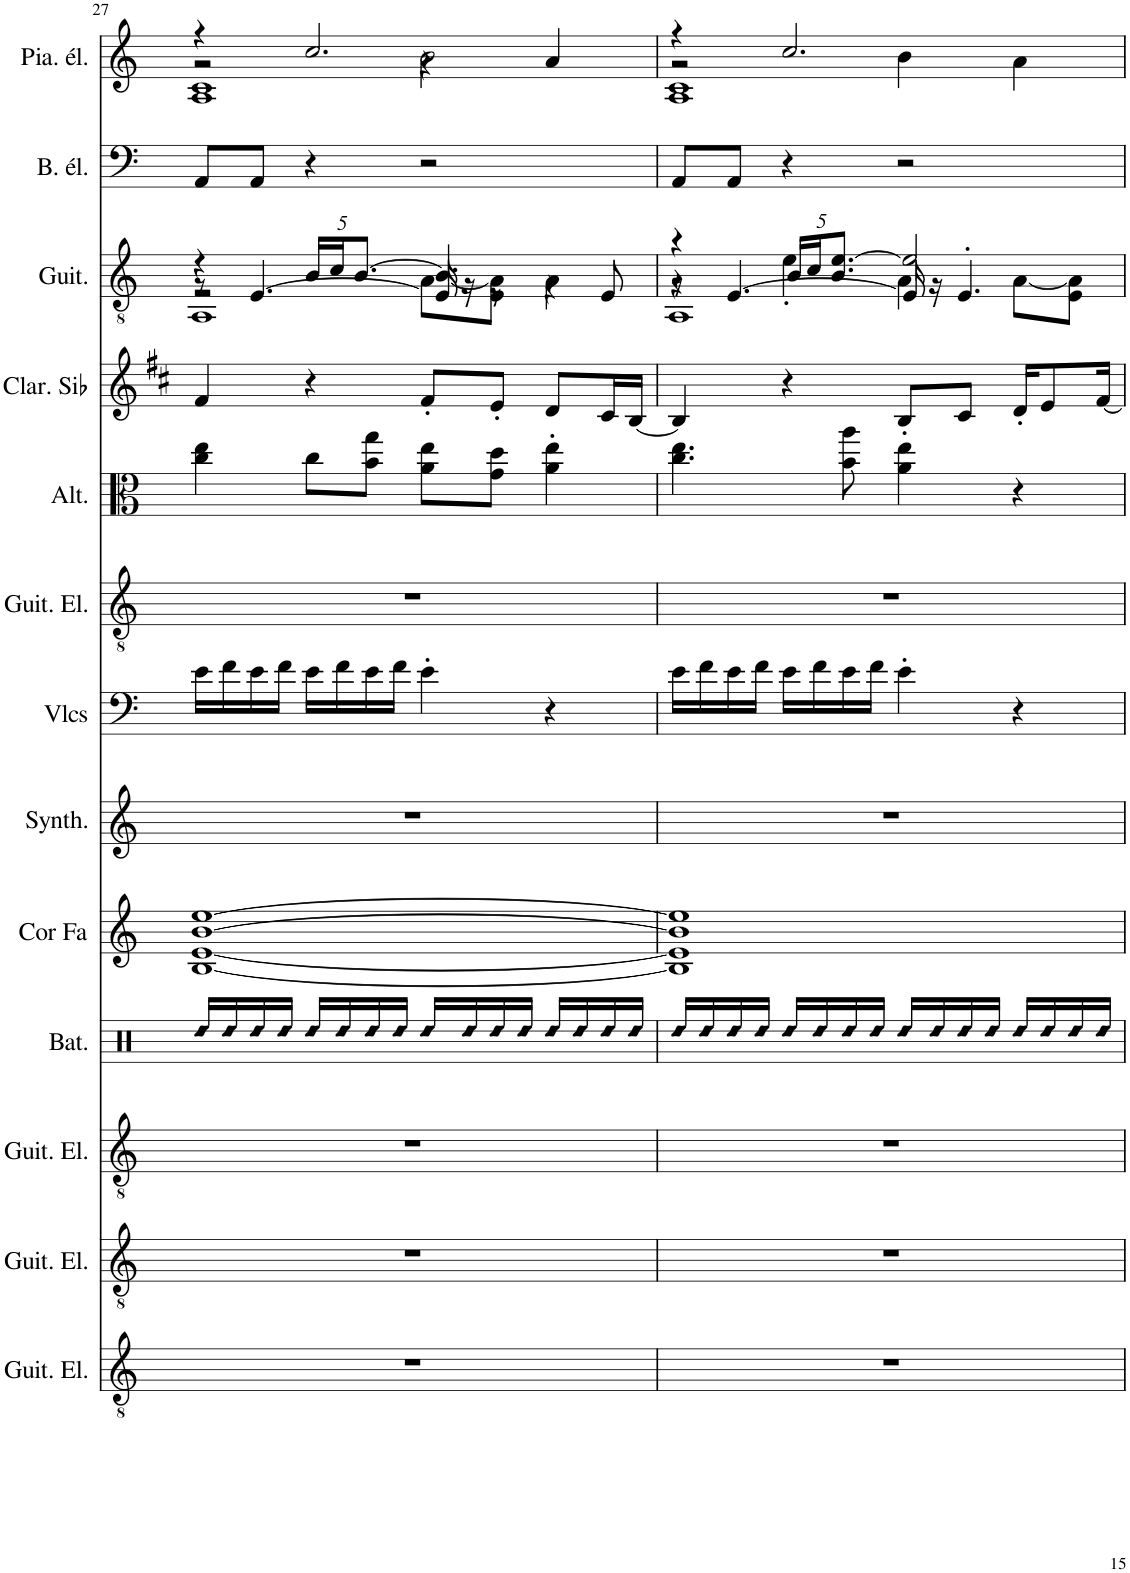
**kern	**kern	**kern	**kern	**kern	**kern	**kern	**kern	**kern	**kern	**kern	**kern	**kern
*part13	*part12	*part11	*part10	*part9	*part8	*part7	*part6	*part5	*part4	*part3	*part2	*part1
*staff13	*staff12	*staff11	*staff10	*staff9	*staff8	*staff7	*staff6	*staff5	*staff4	*staff3	*staff2	*staff1
*I"Guitare électrique, Distortion Guitar	*I"Guitare électrique, Electric Guitar (clean)	*I"Guitare électrique, Distortion Guitar	*I"Batterie, Drums	*I"Cor en Fa, French Horn	*I"Synthétiseur d'instruments à cordes, Synth Strings 2	*I"Violoncelles, String Ensemble 1	*I"Guitare électrique, Overdriven Guitar	*I"Altos, String Ensemble 1	*I"Clarinette en Sib	*I"Guitare acoustique, Acoustic Guitar (steel)	*I"Basse électrique, Electric Bass (finger)	*I"Piano électrique, Electric Piano 1
*I'Guit. El.	*I'Guit. El.	*I'Guit. El.	*I'Bat.	*I'Cor Fa	*I'Synth.	*I'Vlcs	*I'Guit. El.	*I'Alt.	*I'Clar. Sib	*I'Guit.	*I'B. él.	*I'Pia. él.
!!LO:PB:g=z
*clefGv2	*clefGv2	*clefGv2	*clefX	*clefG2	*clefG2	*clefF4	*clefGv2	*clefC3	*clefG2	*clefGv2	*clefF4	*clefG2
*	*	*	*	*Trd4c7	*	*	*	*	*Trd1c2	*	*Trd7c12	*
*k[]	*k[]	*k[]	*k[]	*k[]	*k[]	*k[]	*k[]	*k[]	*k[f#c#]	*k[]	*k[]	*k[]
*M4/4	*M4/4	*M4/4	*M4/4	*M4/4	*M4/4	*M4/4	*M4/4	*M4/4	*M4/4	*M4/4	*M4/4	*M4/4
=27	=27	=27	=27	=27	=27	=27	=27	=27	=27	=27	=27	=27
!	!	!	!LO:N:head=diamond	!	!	!	!	!	!	!	!	!
*	*	*	*	*	*	*	*	*	*	*^	*	*^
*	*	*	*	*	*	*	*	*	*	*	*^	*	*	*^
*	*	*	*	*	*	*	*	*	*	*	*	*^	*	*	*	*^
1r	1r	1r	16Rdd/LL	[1B [1e [1b [1ee	1r	16e\LL	1r	4cc\ 4ee\	4f#/	4r	2r	8r	1AA	8AA/L	4r	2r	2r	1A 1c
!	!	!	!LO:N:head=diamond	!	!	!	!	!	!	!	!	!	!	!	!	!	!	!
.	.	.	16Rdd/	.	.	16f\	.	.	.	.	.	.	.	.	.	.	.	.
!	!	!	!LO:N:head=diamond	!	!	!	!	!	!	!	!	!	!	!	!	!	!	!
.	.	.	16Rdd/	.	.	16e\	.	.	.	.	.	[4.E/	.	8AA/J	.	.	.	.
!	!	!	!LO:N:head=diamond	!	!	!	!	!	!	!	!	!	!	!	!	!	!	!
.	.	.	16Rdd/JJ	.	.	16f\JJ	.	.	.	.	.	.	.	.	.	.	.	.
!	!	!	!LO:N:head=diamond	!	!	!	!	!	!	!	!	!	!	!	!	!	!	!
*	*	*	*	*	*	*	*	*	*	*Xbrackettup	*	*	*	*	*	*	*	*
.	.	.	16Rdd/LL	.	.	16e\LL	.	8cc\L	4r	20B/LL	.	.	.	4r	2.cc/	.	.	.
.	.	.	.	.	.	.	.	.	.	20c/J	.	.	.	.	.	.	.	.
!	!	!	!LO:N:head=diamond	!	!	!	!	!	!	!	!	!	!	!	!	!	!	!
.	.	.	16Rdd/	.	.	16f\	.	.	.	.	.	.	.	.	.	.	.	.
.	.	.	.	.	.	.	.	.	.	[10.B/J	.	.	.	.	.	.	.	.
!	!	!	!LO:N:head=diamond	!	!	!	!	!	!	!	!	!	!	!	!	!	!	!
.	.	.	16Rdd/	.	.	16e\	.	8b\ 8gg\J	.	.	.	.	.	.	.	.	.	.
!	!	!	!LO:N:head=diamond	!	!	!	!	!	!	!	!	!	!	!	!	!	!	!
.	.	.	16Rdd/JJ	.	.	16f\JJ	.	.	.	.	.	.	.	.	.	.	.	.
!	!	!	!LO:N:head=diamond	!	!	!	!	!	!	!	!	!	!	!	!	!	!	!
.	.	.	16Rdd/LL	.	.	4e'\	.	8a\ 8ee\L	8f#'/L	4.B/]	[8A\L	16E/]	.	2r	.	2b\	4r	.
!	!	!	!LO:N:head=diamond	!	!	!	!	!	!	!	!	!	!	!	!	!	!	!
.	.	.	16Rdd/	.	.	.	.	.	.	.	.	16r	.	.	.	.	.	.
!	!	!	!LO:N:head=diamond	!	!	!	!	!	!	!	!	!	!	!	!	!	!	!
.	.	.	16Rdd/	.	.	.	.	8g\ 8dd\J	8e'/J	.	8E\ 8A\]J	8r	.	.	.	.	.	.
!	!	!	!LO:N:head=diamond	!	!	!	!	!	!	!	!	!	!	!	!	!	!	!
.	.	.	16Rdd/JJ	.	.	.	.	.	.	.	.	.	.	.	.	.	.	.
!	!	!	!LO:N:head=diamond	!	!	!	!	!	!	!	!	!	!	!	!	!	!	!
.	.	.	16Rdd/LL	.	.	4r	.	4a\' 4ee\'	8d/L	.	4A\	4r	.	.	.	.	4a/	.
!	!	!	!LO:N:head=diamond	!	!	!	!	!	!	!	!	!	!	!	!	!	!	!
.	.	.	16Rdd/	.	.	.	.	.	.	.	.	.	.	.	.	.	.	.
!	!	!	!LO:N:head=diamond	!	!	!	!	!	!	!	!	!	!	!	!	!	!	!
.	.	.	16Rdd/	.	.	.	.	.	16c#/L	8E/	.	.	.	.	.	.	.	.
!	!	!	!LO:N:head=diamond	!	!	!	!	!	!	!	!	!	!	!	!	!	!	!
.	.	.	16Rdd/JJ	.	.	.	.	.	[16B/JJ	.	.	.	.	.	.	.	.	.
*	*	*	*	*	*	*	*	*	*	*	*	*	*	*	*v	*v	*v	*v
=28	=28	=28	=28	=28	=28	=28	=28	=28	=28	=28	=28	=28	=28	=28	=28
!	!	!	!LO:N:head=diamond	!	!	!	!	!	!	!	!	!	!	!	!
*	*	*	*	*	*	*	*	*	*	*	*	*	*	*	*^
*	*	*	*	*	*	*	*	*	*	*	*	*	*	*	*	*^
1r	1r	1r	16Rdd/LL	1B] 1e] 1b] 1ee]	1r	16e\LL	1r	4.cc\ 4.ee\	4B/]	4r	4r	8r	1AA	8AA/L	4r	2r	1A 1c
!	!	!	!LO:N:head=diamond	!	!	!	!	!	!	!	!	!	!	!	!	!	!
.	.	.	16Rdd/	.	.	16f\	.	.	.	.	.	.	.	.	.	.	.
!	!	!	!LO:N:head=diamond	!	!	!	!	!	!	!	!	!	!	!	!	!	!
.	.	.	16Rdd/	.	.	16e\	.	.	.	.	.	[4.E/	.	8AA/J	.	.	.
!	!	!	!LO:N:head=diamond	!	!	!	!	!	!	!	!	!	!	!	!	!	!
.	.	.	16Rdd/JJ	.	.	16f\JJ	.	.	.	.	.	.	.	.	.	.	.
!	!	!	!LO:N:head=diamond	!	!	!	!	!	!	!	!	!	!	!	!	!	!
.	.	.	16Rdd/LL	.	.	16e\LL	.	.	4r	20B/LL	4e'\	.	.	4r	2.cc/	.	.
.	.	.	.	.	.	.	.	.	.	20c/J	.	.	.	.	.	.	.
!	!	!	!LO:N:head=diamond	!	!	!	!	!	!	!	!	!	!	!	!	!	!
.	.	.	16Rdd/	.	.	16f\	.	.	.	.	.	.	.	.	.	.	.
.	.	.	.	.	.	.	.	.	.	10.B/ [10.e/J	.	.	.	.	.	.	.
!	!	!	!LO:N:head=diamond	!	!	!	!	!	!	!	!	!	!	!	!	!	!
.	.	.	16Rdd/	.	.	16e\	.	8b\ 8aa\	.	.	.	.	.	.	.	.	.
!	!	!	!LO:N:head=diamond	!	!	!	!	!	!	!	!	!	!	!	!	!	!
.	.	.	16Rdd/JJ	.	.	16f\JJ	.	.	.	.	.	.	.	.	.	.	.
!	!	!	!LO:N:head=diamond	!	!	!	!	!	!	!	!	!	!	!	!	!	!
.	.	.	16Rdd/LL	.	.	4e'\	.	4a\ 4ee\	8B'/L	2e/]	4A\	16E/]	.	2r	.	4b\	.
!	!	!	!LO:N:head=diamond	!	!	!	!	!	!	!	!	!	!	!	!	!	!
.	.	.	16Rdd/	.	.	.	.	.	.	.	.	16r	.	.	.	.	.
!	!	!	!LO:N:head=diamond	!	!	!	!	!	!	!	!	!	!	!	!	!	!
.	.	.	16Rdd/	.	.	.	.	.	8c#/J	.	.	4.E'/	.	.	.	.	.
!	!	!	!LO:N:head=diamond	!	!	!	!	!	!	!	!	!	!	!	!	!	!
.	.	.	16Rdd/JJ	.	.	.	.	.	.	.	.	.	.	.	.	.	.
!	!	!	!LO:N:head=diamond	!	!	!	!	!	!	!	!	!	!	!	!	!	!
.	.	.	16Rdd/LL	.	.	4r	.	4r	16d'/KL	.	[8A\L	.	.	.	.	4a\	.
!	!	!	!LO:N:head=diamond	!	!	!	!	!	!	!	!	!	!	!	!	!	!
.	.	.	16Rdd/	.	.	.	.	.	8e/	.	.	.	.	.	.	.	.
!	!	!	!LO:N:head=diamond	!	!	!	!	!	!	!	!	!	!	!	!	!	!
.	.	.	16Rdd/	.	.	.	.	.	.	.	8E\ 8A\]J	.	.	.	.	.	.
!	!	!	!LO:N:head=diamond	!	!	!	!	!	!	!	!	!	!	!	!	!	!
.	.	.	16Rdd/JJ	.	.	.	.	.	[16f#/Jk	.	.	.	.	.	.	.	.
*	*	*	*	*	*	*	*	*	*	*v	*v	*v	*v	*	*v	*v	*v
=	=	=	=	=	=	=	=	=	=	=	=	=
*-	*-	*-	*-	*-	*-	*-	*-	*-	*-	*-	*-	*-
